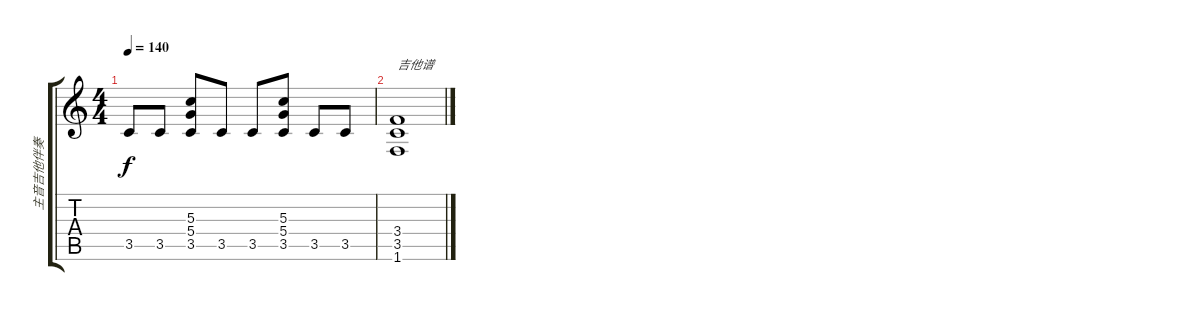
\track ("主音吉他伴奏" "主音吉他伴奏") {instrument distortionguitar}
\staff {score tabs}
\tuning (E4 B3 G3 D3 A2 E2) {hide}
\ts (4 4)
\tempo 140
\clef g2
\ks c
3.5.8{dy f} 3.5.8 (5.3 5.4 3.5).8 3.5.8 3.5.8 (5.3 5.4 3.5).8 3.5.8 3.5.8 |
(3.4 3.5 1.6).1{txt "吉他谱"}
